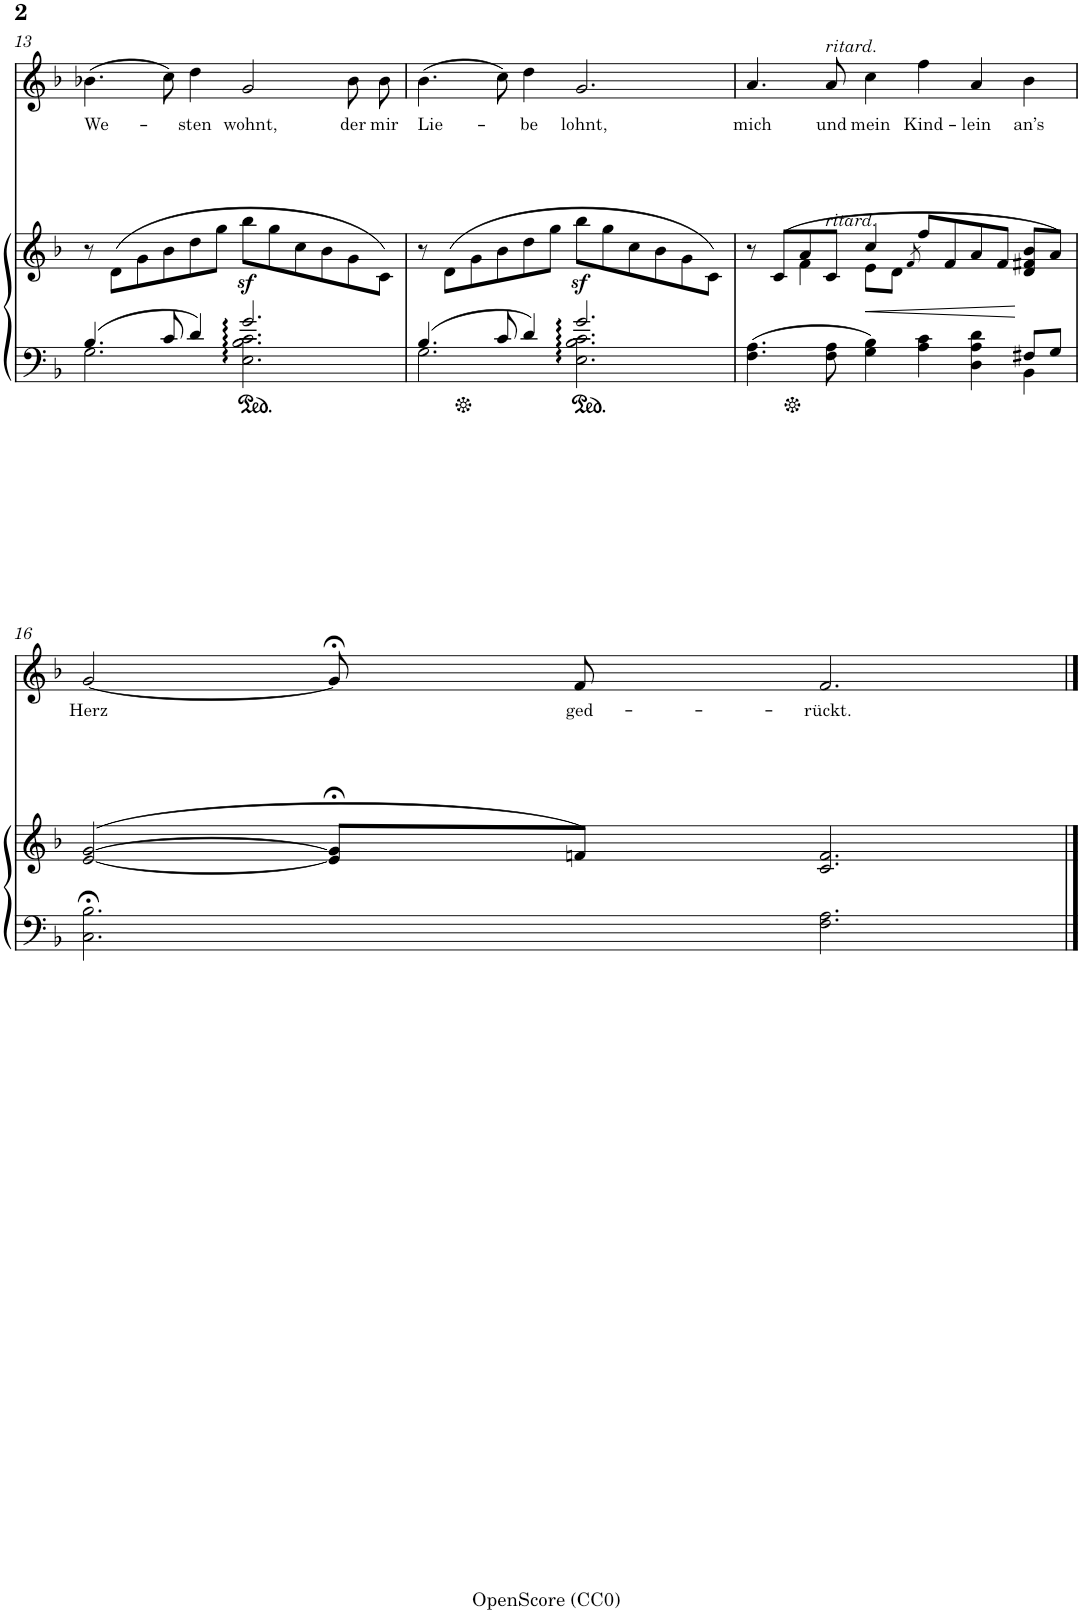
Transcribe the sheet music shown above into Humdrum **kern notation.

**kern	**kern	**dynam	**kern	**text
*part2	*part2	*part2	*part1	*part1
*staff3	*staff2	*staff2/3	*staff1	*staff1
*I"Piano	*	*	*I"Voice	*
*I'Pno	*	*	*	*
!!LO:PB:g=z
*clefF4	*clefG2	*	*clefG2	*
*k[b-]	*k[b-]	*	*k[b-]	*
*M6/4	*M6/4	*	*M6/4	*
=13	=13	=13	=13	=13
*^	*	*	*	*
!	!	!	!	!	!LO:LY:b
4.B-/	2.G\	8r	.	(4.b-X\	We-
.	.	(8d\L	.	.	.
.	.	8g\	.	.	.
8c/	.	8b-\	.	8cc\)	.
!	!	!	!	!	!LO:LY:b
4d/	.	8dd\	.	4dd\	-sten
.	.	8gg\J	.	.	.
!	!	!	!	!	!LO:LY:b
2.g/	2.E\ 2.B-\ 2.c\	8bb-z<\L	.	2g/	wohnt,
.	.	8gg\	.	.	.
.	.	8cc\	.	.	.
.	.	8b-\	.	.	.
!	!	!	!	!	!LO:LY:b
.	.	8g\	.	8b-\L	der
!	!	!	!	!	!LO:LY:b
.	.	8c\J)	.	8b-\J	mir
=14	=14	=14	=14	=14	=14
!	!	!	!	!	!LO:LY:b
4.B-/	2.G\	8r	.	(4.b-\	Lie-
.	.	(8d\L	.	.	.
.	.	8g\	.	.	.
8c/	.	8b-\	.	8cc\)	.
!	!	!	!	!	!LO:LY:b
4d/	.	8dd\	.	4dd\	-be
.	.	8gg\J	.	.	.
!	!	!	!	!	!LO:LY:b
2.g/	2.E\ 2.B-\ 2.c\	8bb-z<\L	.	2.g/	lohnt,
.	.	8gg\	.	.	.
.	.	8cc\	.	.	.
.	.	8b-\	.	.	.
.	.	8g\	.	.	.
.	.	8c\J)	.	.	.
=15	=15	=15	=15	=15	=15
*	*	*^	*	*	*
!	!	!	!	!	!	!LO:LY:b
4.F\ 4.A\	2.ryy	8r	4ryy	.	4.a/	mich
.	.	(8c/L	.	.	.	.
.	.	8a/	4f\	.	.	.
!	!	!	!	!	!LO:TX:a:i:t=ritard.	!
!	!	!LO:TX:a:i:t=ritard.	!	!	!	!
!	!	!	!	!	!	!LO:LY:b
8F\ 8A\	.	8c/J	.	.	8a/	und
!	!	!	!	!LO:HP:b	!	!LO:LY:b
4G\ 4B-\	.	4cc/	8e\L	<	4cc\	mein
.	.	.	8d\J	.	.	.
.	.	8qf/	.	.	.	.
!	!	!	!	!	!	!LO:LY:b
4A\ 4c\	2ryy	8ff/L	2ryy	.	4ff\	Kind-
.	.	8f/	.	.	.	.
!	!	!	!	!	!	!LO:LY:b
4D\ 4A\ 4d\	.	8a/	.	.	4a/	-lein
.	.	8f/J	.	.	.	.
!	!	!	!	!	!	!LO:LY:b
8F#X/L	4BB-\	8d/ 8f#X/ 8b-/L	4ryy	[	4b-\	an’s
8G/J	.	8a/J)	.	.	.	.
*v	*v	*	*	*	*	*
*	*v	*v	*	*	*
!!LO:LB:g=z
=16	=16	=16	=16	=16
!	!	!	!	!LO:LY:b
2.C\;< 2.B-\;<	(>[2e/ [2g/	.	[2g/	Herz
.	8e/];< 8g/];<L	.	8g;</L]	.
!	!	!	!	!LO:LY:b
.	8fn/J)	.	8f/J	ged-
!	!	!	!	!LO:LY:b
2.F\ 2.A\	2.c/ 2.f/	.	2.f/	-rückt.
==	==	==	==	==
*-	*-	*-	*-	*-
